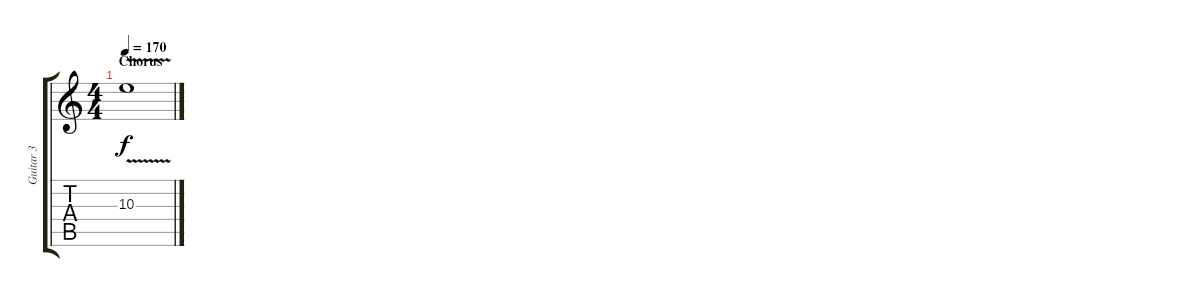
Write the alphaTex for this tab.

\track ("Guitar 3" "Guitar 3") {instrument distortionguitar}
\staff {score tabs}
\tuning (Eb4 Bb3 Gb3 Db3 Ab2 Eb2) {hide}
\ts (4 4)
\section ("" "Chorus")
\tempo 170
\clef g2
\ks c
10.3{v}.1{dy f}
